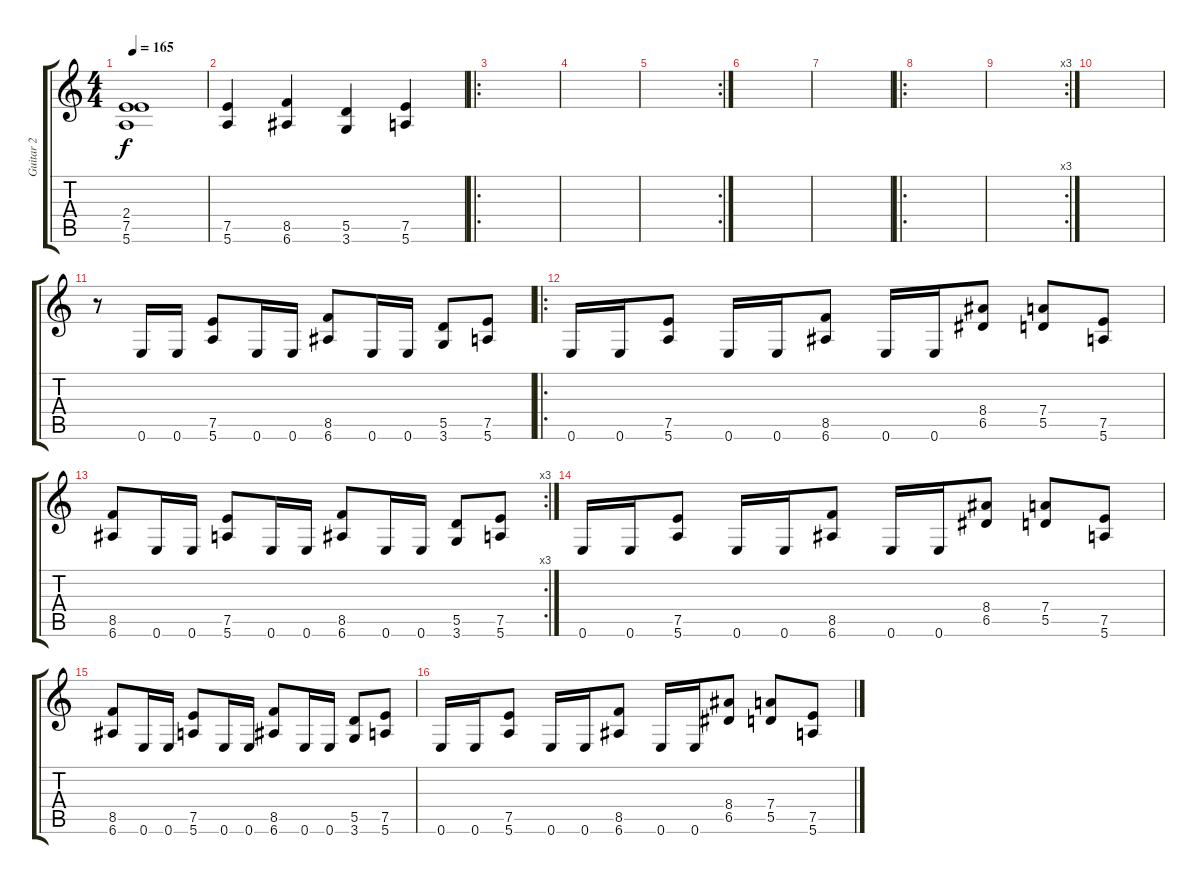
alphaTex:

\track ("Guitar 2" "Guitar 2") {instrument distortionguitar}
\staff {score tabs}
\tuning (E4 B3 G3 D3 A2 E2) {hide}
\ts (4 4)
\tempo 165
\clef g2
\ks c
(2.4{t} 7.5 5.6).1{dy f} |
(7.5 5.6).4 (8.5 6.6).4 (5.5 3.6).4 (7.5 5.6).4 |
\ro
|
|
\rc 2
|
|
|
\ro
|
\rc 3
|
|
r.8 0.6.16 0.6.16 (7.5 5.6).8 0.6.16 0.6.16 (8.5 6.6).8 0.6.16 0.6.16 (5.5 3.6).8 (7.5 5.6).8 |
\ro
0.6.16 0.6.16 (7.5 5.6).8 0.6.16 0.6.16 (8.5 6.6).8 0.6.16 0.6.16 (8.4 6.5).8 (7.4 5.5).8 (7.5 5.6).8 |
\rc 3
(8.5 6.6).8 0.6.16 0.6.16 (7.5 5.6).8 0.6.16 0.6.16 (8.5 6.6).8 0.6.16 0.6.16 (5.5 3.6).8 (7.5 5.6).8 |
0.6.16 0.6.16 (7.5 5.6).8 0.6.16 0.6.16 (8.5 6.6).8 0.6.16 0.6.16 (8.4 6.5).8 (7.4 5.5).8 (7.5 5.6).8 |
(8.5 6.6).8 0.6.16 0.6.16 (7.5 5.6).8 0.6.16 0.6.16 (8.5 6.6).8 0.6.16 0.6.16 (5.5 3.6).8 (7.5 5.6).8 |
0.6.16 0.6.16 (7.5 5.6).8 0.6.16 0.6.16 (8.5 6.6).8 0.6.16 0.6.16 (8.4 6.5).8 (7.4 5.5).8 (7.5 5.6).8
